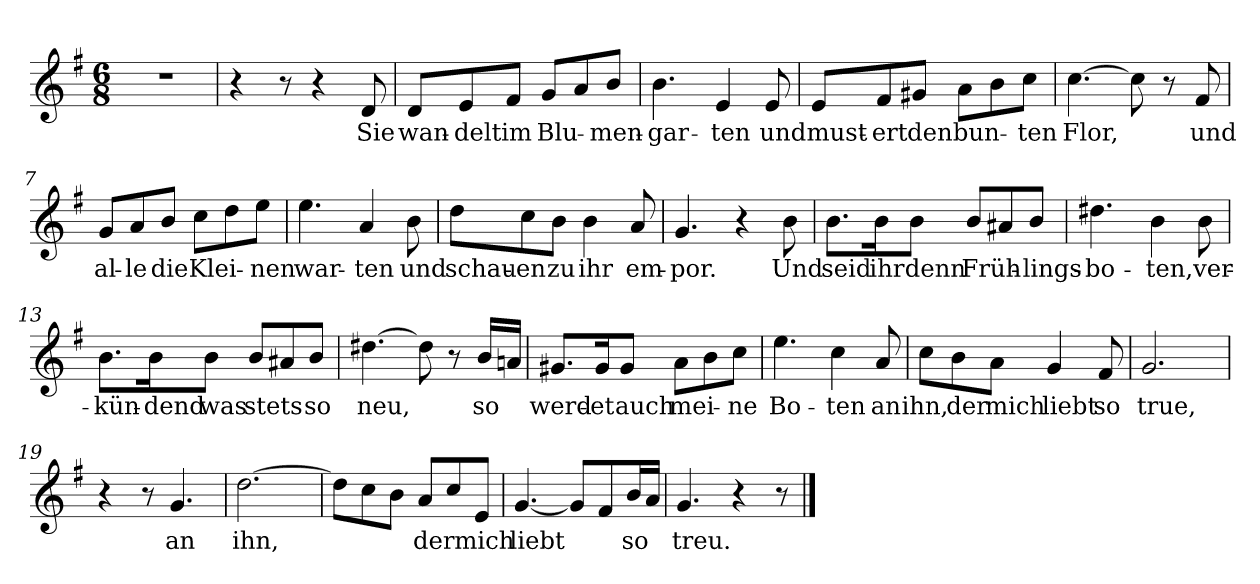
**kern	**text
*part1	*part1
*staff1	*staff1
*clefG2	*
*k[f#]	*
*M6/8	*
=1	=1
2.r	.
=2	=2
4r	.
8r	.
4r	.
!	!LO:LY:b
8d/	Sie
=3	=3
!	!LO:LY:b
8d/L	wan-
!	!LO:LY:b
8e/	-delt
!	!LO:LY:b
8f#/J	im
!	!LO:LY:b
8g/L	Blu-
8a/	.
!	!LO:LY:b
8b/J	-men-
=4	=4
!	!LO:LY:b
4.b\	-gar-
!	!LO:LY:b
4e/	-ten
!	!LO:LY:b
8e/	und
=5	=5
!	!LO:LY:b
8e/L	must-
!	!LO:LY:b
8f#/	-ert
!	!LO:LY:b
8g#X/J	den
!	!LO:LY:b
8a\L	bun-
8b\	.
!	!LO:LY:b
8cc\J	-ten
=6	=6
!	!LO:LY:b
[4.cc\	Flor,
8cc\]	.
8r	.
!	!LO:LY:b
8f#/	und
=7	=7
!	!LO:LY:b
8g/L	al-
!	!LO:LY:b
8a/	-le
!	!LO:LY:b
8b/J	die
!	!LO:LY:b
8cc\L	Klei-
8dd\	.
!	!LO:LY:b
8ee\J	-nen
!!LO:LB:g=z
=8	=8
!	!LO:LY:b
4.ee\	war-
!	!LO:LY:b
4a/	-ten
!	!LO:LY:b
8b\	und
=9	=9
!	!LO:LY:b
8dd\L	schau-
!	!LO:LY:b
8cc\	-en
!	!LO:LY:b
8b\J	zu
!	!LO:LY:b
4b\	ihr
!	!LO:LY:b
8a/	em-
=10	=10
!	!LO:LY:b
4.g/	-por.
4r	.
!	!LO:LY:b
8b\	Und
=11	=11
!	!LO:LY:b
8.b\L	seid
!	!LO:LY:b
16b\K	ihr
!	!LO:LY:b
8b\J	denn
!	!LO:LY:b
8b/L	Früh-
8a#X/	.
!	!LO:LY:b
8b/J	-lings-
=12	=12
!	!LO:LY:b
4.dd#X\	-bo-
!	!LO:LY:b
4b\	-ten,
!	!LO:LY:b
8b\	ver-
=13	=13
!	!LO:LY:b
8.b\L	-kün-
!	!LO:LY:b
16b\K	-dend
!	!LO:LY:b
8b\J	was
!	!LO:LY:b
8b/L	stets
8a#X/	.
!	!LO:LY:b
8b/J	so
!!LO:LB:g=z
=14	=14
!	!LO:LY:b
[4.dd#X\	neu,
8dd#\]	.
8r	.
!	!LO:LY:b
16b/LL	so
16an/JJ	.
=15	=15
!	!LO:LY:b
8.g#X/L	werd-
!	!LO:LY:b
16g#/K	-et
!	!LO:LY:b
8g#/J	auch
!	!LO:LY:b
8a\L	mei-
8b\	.
!	!LO:LY:b
8cc\J	-ne
=16	=16
!	!LO:LY:b
4.ee\	Bo-
!	!LO:LY:b
4cc\	-ten
!	!LO:LY:b
8a/	an
=17	=17
!	!LO:LY:b
8cc\L	ihn,
!	!LO:LY:b
8b\	der
!	!LO:LY:b
8a\J	mich
!	!LO:LY:b
4g/	liebt
!	!LO:LY:b
8f#/	so
=18	=18
!	!LO:LY:b
2.g/	true,
=19	=19
4r	.
8r	.
!	!LO:LY:b
4.g/	an
=20	=20
!	!LO:LY:b
[2.dd\	ihn,
=21	=21
8dd\L]	.
8cc\	.
8b\J	.
!	!LO:LY:b
8a/L	der
8cc/	.
!	!LO:LY:b
8e/J	mich
!!LO:LB:g=z
=22	=22
!	!LO:LY:b
[4.g/	liebt
8g/L]	.
8f#/	.
!	!LO:LY:b
16b/L	so
16a/JJ	.
=23	=23
!	!LO:LY:b
4.g/	treu.
4r	.
8r	.
==	==
*-	*-
